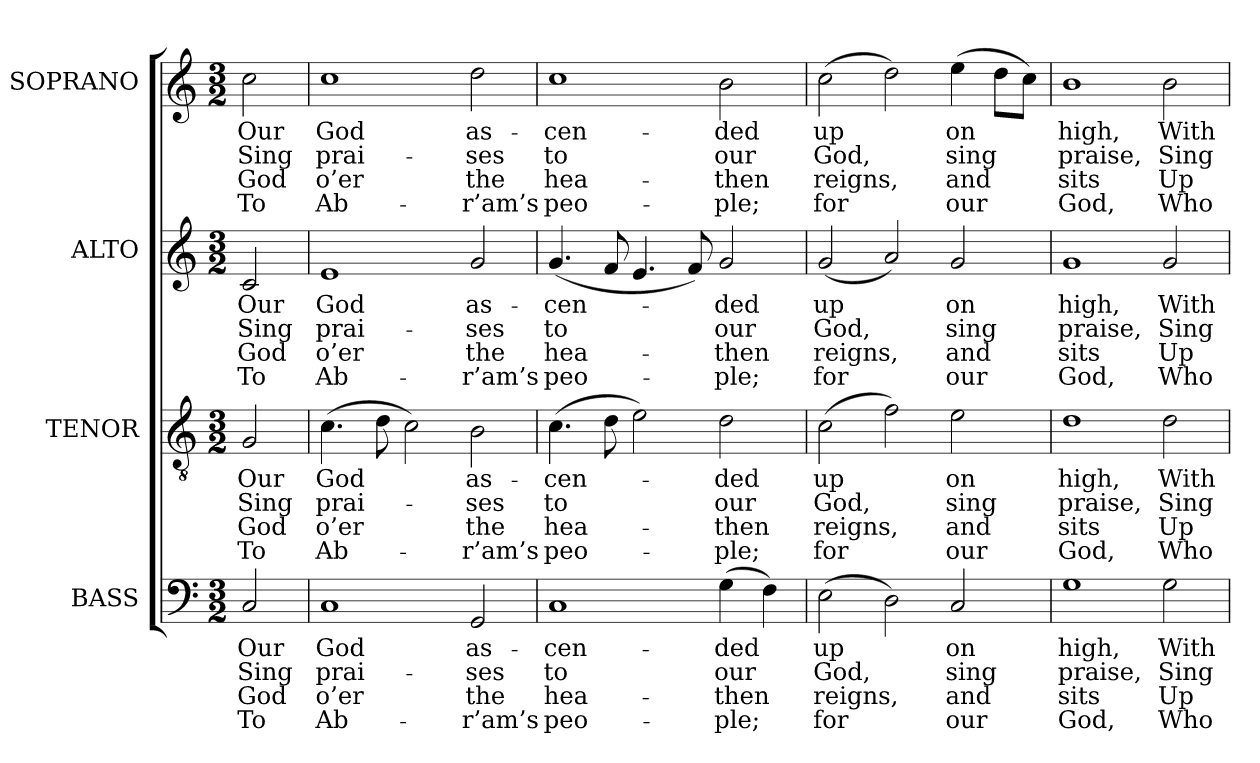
**kern	**text	**text	**text	**text	**kern	**text	**text	**text	**text	**kern	**text	**text	**text	**text	**kern	**text	**text	**text	**text
*part4	*part4	*part4	*part4	*part4	*part3	*part3	*part3	*part3	*part3	*part2	*part2	*part2	*part2	*part2	*part1	*part1	*part1	*part1	*part1
*staff4	*staff4	*staff4	*staff4	*staff4	*staff3	*staff3	*staff3	*staff3	*staff3	*staff2	*staff2	*staff2	*staff2	*staff2	*staff1	*staff1	*staff1	*staff1	*staff1
*I"BASS	*	*	*	*	*I"TENOR	*	*	*	*	*I"ALTO	*	*	*	*	*I"SOPRANO	*	*	*	*
*I'B.	*	*	*	*	*I'T.	*	*	*	*	*I'A.	*	*	*	*	*I'S.	*	*	*	*
!!LO:PB:g=z
*clefF4	*	*	*	*	*clefGv2	*	*	*	*	*clefG2	*	*	*	*	*clefG2	*	*	*	*
*	*	*	*	*	*ITrd7c12	*	*	*	*	*	*	*	*	*	*	*	*	*	*
*k[]	*	*	*	*	*k[]	*	*	*	*	*k[]	*	*	*	*	*k[]	*	*	*	*
*a:	*	*	*	*	*a:	*	*	*	*	*a:	*	*	*	*	*a:	*	*	*	*
*M3/2	*	*	*	*	*M3/2	*	*	*	*	*M3/2	*	*	*	*	*M3/2	*	*	*	*
=	=	=	=	=	=	=	=	=	=	=	=	=	=	=	=	=	=	=	=
!	!LO:LY:b:color=#000000	!LO:LY:b:color=#000000	!LO:LY:b:color=#000000	!LO:LY:b:color=#000000	!	!	!	!	!	!	!	!	!	!	!	!	!	!	!
!	!	!	!	!	!	!LO:LY:b:color=#000000	!LO:LY:b:color=#000000	!LO:LY:b:color=#000000	!LO:LY:b:color=#000000	!	!	!	!	!	!	!	!	!	!
!	!	!	!	!	!	!	!	!	!	!	!LO:LY:b:color=#000000	!LO:LY:b:color=#000000	!LO:LY:b:color=#000000	!LO:LY:b:color=#000000	!	!	!	!	!
!	!	!	!	!	!	!	!	!	!	!	!	!	!	!	!	!LO:LY:b:color=#000000	!LO:LY:b:color=#000000	!LO:LY:b:color=#000000	!LO:LY:b:color=#000000
2Ci/	Our	Sing	God	To	2GGi/	Our	Sing	God	To	2ci/	Our	Sing	God	To	2cci\	Our	Sing	God	To
=1	=1	=1	=1	=1	=1	=1	=1	=1	=1	=1	=1	=1	=1	=1	=1	=1	=1	=1	=1
!	!LO:LY:b:color=#000000	!LO:LY:b:color=#000000	!LO:LY:b:color=#000000	!LO:LY:b:color=#000000	!	!	!	!	!	!	!	!	!	!	!	!	!	!	!
!	!	!	!	!	!	!LO:LY:b:color=#000000	!LO:LY:b:color=#000000	!LO:LY:b:color=#000000	!LO:LY:b:color=#000000	!	!	!	!	!	!	!	!	!	!
!	!	!	!	!	!	!	!	!	!	!	!LO:LY:b:color=#000000	!LO:LY:b:color=#000000	!LO:LY:b:color=#000000	!LO:LY:b:color=#000000	!	!	!	!	!
!	!	!	!	!	!	!	!	!	!	!	!	!	!	!	!	!LO:LY:b:color=#000000	!LO:LY:b:color=#000000	!LO:LY:b:color=#000000	!LO:LY:b:color=#000000
1Ci	God	prai-	o’er	Ab-	(4.Ci\	God	prai-	o’er	Ab-	1ei	God	prai-	o’er	Ab-	1cci	God	prai-	o’er	Ab-
.	.	.	.	.	8Di\	.	.	.	.	.	.	.	.	.	.	.	.	.	.
.	.	.	.	.	2Ci\)	.	.	.	.	.	.	.	.	.	.	.	.	.	.
!	!LO:LY:b:color=#000000	!LO:LY:b:color=#000000	!LO:LY:b:color=#000000	!LO:LY:b:color=#000000	!	!	!	!	!	!	!	!	!	!	!	!	!	!	!
!	!	!	!	!	!	!LO:LY:b:color=#000000	!LO:LY:b:color=#000000	!LO:LY:b:color=#000000	!LO:LY:b:color=#000000	!	!	!	!	!	!	!	!	!	!
!	!	!	!	!	!	!	!	!	!	!	!LO:LY:b:color=#000000	!LO:LY:b:color=#000000	!LO:LY:b:color=#000000	!LO:LY:b:color=#000000	!	!	!	!	!
!	!	!	!	!	!	!	!	!	!	!	!	!	!	!	!	!LO:LY:b:color=#000000	!LO:LY:b:color=#000000	!LO:LY:b:color=#000000	!LO:LY:b:color=#000000
2GGi/	as-	-ses	-the	r’am’s	2BBi\	as-	-ses	-the	r’am’s	2gi/	as-	-ses	-the	r’am’s	2ddi\	as-	-ses	-the	r’am’s
=2	=2	=2	=2	=2	=2	=2	=2	=2	=2	=2	=2	=2	=2	=2	=2	=2	=2	=2	=2
!	!LO:LY:b:color=#000000	!LO:LY:b:color=#000000	!LO:LY:b:color=#000000	!LO:LY:b:color=#000000	!	!	!	!	!	!	!	!	!	!	!	!	!	!	!
!	!	!	!	!	!	!LO:LY:b:color=#000000	!LO:LY:b:color=#000000	!LO:LY:b:color=#000000	!LO:LY:b:color=#000000	!	!	!	!	!	!	!	!	!	!
!	!	!	!	!	!	!	!	!	!	!	!LO:LY:b:color=#000000	!LO:LY:b:color=#000000	!LO:LY:b:color=#000000	!LO:LY:b:color=#000000	!	!	!	!	!
!	!	!	!	!	!	!	!	!	!	!	!	!	!	!	!	!LO:LY:b:color=#000000	!LO:LY:b:color=#000000	!LO:LY:b:color=#000000	!LO:LY:b:color=#000000
1Ci	-cen-	to	hea-	-peo-	(4.Ci\	-cen-	to	hea-	-peo-	(4.gi/	-cen-	to	hea-	-peo-	1cci	-cen-	to	hea-	-peo-
.	.	.	.	.	8Di\	.	.	.	.	8fi/	.	.	.	.	.	.	.	.	.
.	.	.	.	.	2Ei\)	.	.	.	.	4.ei/	.	.	.	.	.	.	.	.	.
.	.	.	.	.	.	.	.	.	.	8fi/)	.	.	.	.	.	.	.	.	.
!	!LO:LY:b:color=#000000	!LO:LY:b:color=#000000	!LO:LY:b:color=#000000	!LO:LY:b:color=#000000	!	!	!	!	!	!	!	!	!	!	!	!	!	!	!
!	!	!	!	!	!	!LO:LY:b:color=#000000	!LO:LY:b:color=#000000	!LO:LY:b:color=#000000	!LO:LY:b:color=#000000	!	!	!	!	!	!	!	!	!	!
!	!	!	!	!	!	!	!	!	!	!	!LO:LY:b:color=#000000	!LO:LY:b:color=#000000	!LO:LY:b:color=#000000	!LO:LY:b:color=#000000	!	!	!	!	!
!	!	!	!	!	!	!	!	!	!	!	!	!	!	!	!	!LO:LY:b:color=#000000	!LO:LY:b:color=#000000	!LO:LY:b:color=#000000	!LO:LY:b:color=#000000
(4Gi\	-ded	our	-then	ple;	2Di\	-ded	our	-then	ple;	2gi/	-ded	our	-then	ple;	2bi\	-ded	our	-then	ple;
4Fi\)	.	.	.	.	.	.	.	.	.	.	.	.	.	.	.	.	.	.	.
=3	=3	=3	=3	=3	=3	=3	=3	=3	=3	=3	=3	=3	=3	=3	=3	=3	=3	=3	=3
!	!LO:LY:b:color=#000000	!LO:LY:b:color=#000000	!LO:LY:b:color=#000000	!LO:LY:b:color=#000000	!	!	!	!	!	!	!	!	!	!	!	!	!	!	!
!	!	!	!	!	!	!LO:LY:b:color=#000000	!LO:LY:b:color=#000000	!LO:LY:b:color=#000000	!LO:LY:b:color=#000000	!	!	!	!	!	!	!	!	!	!
!	!	!	!	!	!	!	!	!	!	!	!LO:LY:b:color=#000000	!LO:LY:b:color=#000000	!LO:LY:b:color=#000000	!LO:LY:b:color=#000000	!	!	!	!	!
!	!	!	!	!	!	!	!	!	!	!	!	!	!	!	!	!LO:LY:b:color=#000000	!LO:LY:b:color=#000000	!LO:LY:b:color=#000000	!LO:LY:b:color=#000000
(2Ei\	up	God,	reigns,	for	(2Ci\	up	God,	reigns,	for	(2gi/	up	God,	reigns,	for	(2cci\	up	God,	reigns,	for
2Di\)	.	.	.	.	2Fi\)	.	.	.	.	2ai/)	.	.	.	.	2ddi\)	.	.	.	.
!	!LO:LY:b:color=#000000	!LO:LY:b:color=#000000	!LO:LY:b:color=#000000	!LO:LY:b:color=#000000	!	!	!	!	!	!	!	!	!	!	!	!	!	!	!
!	!	!	!	!	!	!LO:LY:b:color=#000000	!LO:LY:b:color=#000000	!LO:LY:b:color=#000000	!LO:LY:b:color=#000000	!	!	!	!	!	!	!	!	!	!
!	!	!	!	!	!	!	!	!	!	!	!LO:LY:b:color=#000000	!LO:LY:b:color=#000000	!LO:LY:b:color=#000000	!LO:LY:b:color=#000000	!	!	!	!	!
!	!	!	!	!	!	!	!	!	!	!	!	!	!	!	!	!LO:LY:b:color=#000000	!LO:LY:b:color=#000000	!LO:LY:b:color=#000000	!LO:LY:b:color=#000000
2Ci/	on	sing	and	our	2Ei\	on	sing	and	our	2gi/	on	sing	and	our	(4eei\	on	sing	and	our
.	.	.	.	.	.	.	.	.	.	.	.	.	.	.	8ddi\L	.	.	.	.
.	.	.	.	.	.	.	.	.	.	.	.	.	.	.	8cci\J)	.	.	.	.
=4	=4	=4	=4	=4	=4	=4	=4	=4	=4	=4	=4	=4	=4	=4	=4	=4	=4	=4	=4
!	!LO:LY:b:color=#000000	!LO:LY:b:color=#000000	!LO:LY:b:color=#000000	!LO:LY:b:color=#000000	!	!	!	!	!	!	!	!	!	!	!	!	!	!	!
!	!	!	!	!	!	!LO:LY:b:color=#000000	!LO:LY:b:color=#000000	!LO:LY:b:color=#000000	!LO:LY:b:color=#000000	!	!	!	!	!	!	!	!	!	!
!	!	!	!	!	!	!	!	!	!	!	!LO:LY:b:color=#000000	!LO:LY:b:color=#000000	!LO:LY:b:color=#000000	!LO:LY:b:color=#000000	!	!	!	!	!
!	!	!	!	!	!	!	!	!	!	!	!	!	!	!	!	!LO:LY:b:color=#000000	!LO:LY:b:color=#000000	!LO:LY:b:color=#000000	!LO:LY:b:color=#000000
1Gi	high,	praise,	sits	God,	1Di	high,	praise,	sits	God,	1gi	high,	praise,	sits	God,	1bi	high,	praise,	sits	God,
!	!LO:LY:b:color=#000000	!LO:LY:b:color=#000000	!LO:LY:b:color=#000000	!LO:LY:b:color=#000000	!	!	!	!	!	!	!	!	!	!	!	!	!	!	!
!	!	!	!	!	!	!LO:LY:b:color=#000000	!LO:LY:b:color=#000000	!LO:LY:b:color=#000000	!LO:LY:b:color=#000000	!	!	!	!	!	!	!	!	!	!
!	!	!	!	!	!	!	!	!	!	!	!LO:LY:b:color=#000000	!LO:LY:b:color=#000000	!LO:LY:b:color=#000000	!LO:LY:b:color=#000000	!	!	!	!	!
!	!	!	!	!	!	!	!	!	!	!	!	!	!	!	!	!LO:LY:b:color=#000000	!LO:LY:b:color=#000000	!LO:LY:b:color=#000000	!LO:LY:b:color=#000000
2Gi\	With	Sing	Up-	-Who	2Di\	With	Sing	Up-	-Who	2gi/	With	Sing	Up-	-Who	2bi\	With	Sing	Up-	-Who
=	=	=	=	=	=	=	=	=	=	=	=	=	=	=	=	=	=	=	=
*-	*-	*-	*-	*-	*-	*-	*-	*-	*-	*-	*-	*-	*-	*-	*-	*-	*-	*-	*-
